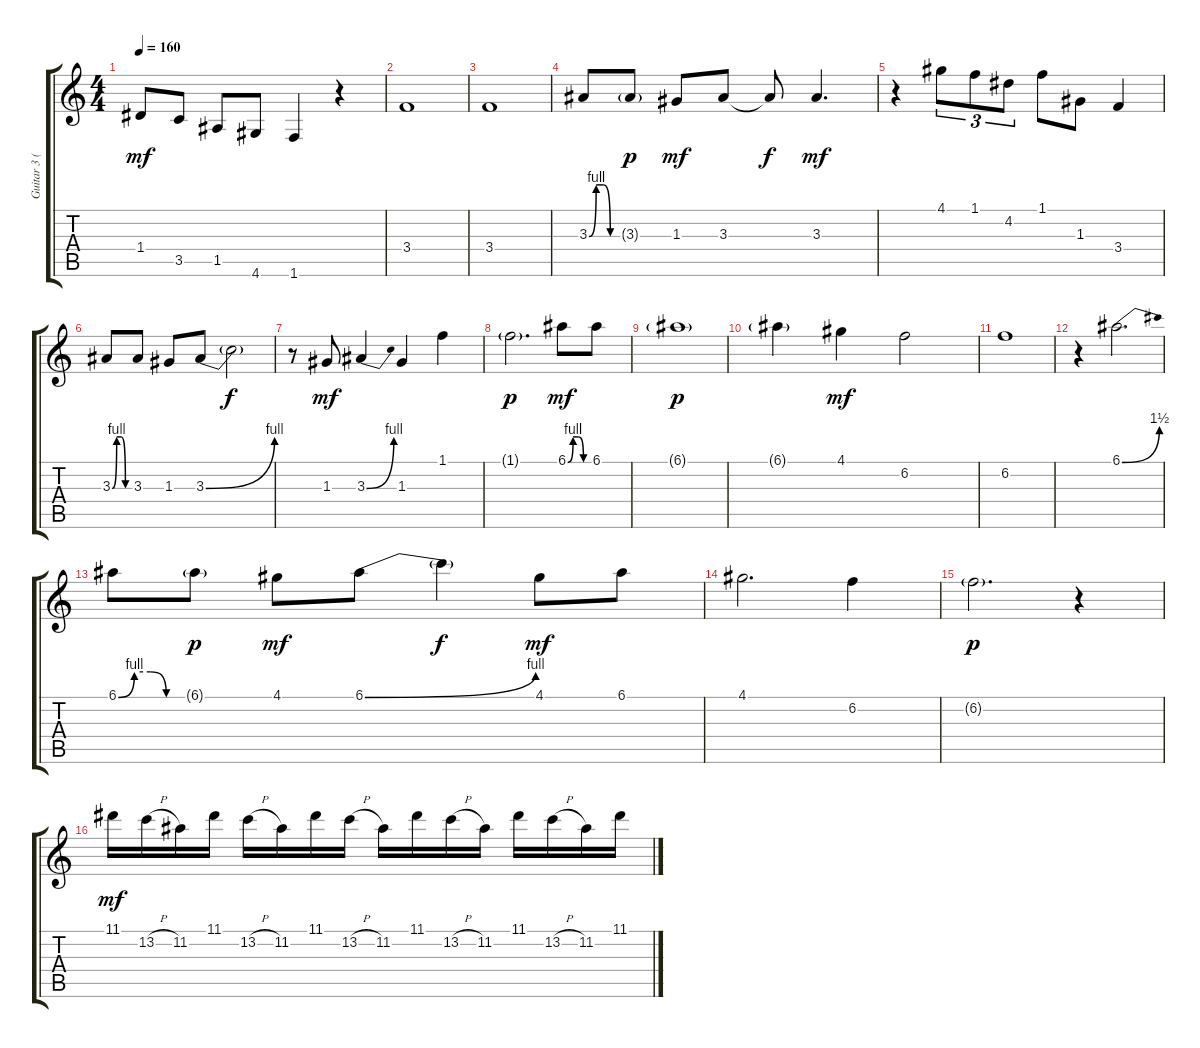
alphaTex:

\track ("Guitar 3 (Solo)" "Guitar 3 (") {instrument acousticguitarsteel}
\staff {score tabs}
\tuning (E4 B3 G3 D3 A2 E2) {hide}
\ts (4 4)
\tempo 160
\clef g2
\ks c
1.4.8{dy mf} 3.5.8 1.5.8 4.6.8 1.6.4 r.4 |
3.4.1{volume 10} |
3.4.1 |
3.3{be (custom 0 0 15 4 30 4 45 0 60 0)}.8{volume 9} 3.3{g}.8{dy p} 1.3.8{dy mf} 3.3.8 3.3{t}.8{dy f} 3.3.4{d dy mf} |
r.4 4.1.8{tu (3 2)} 1.1.8{tu (3 2)} 4.2.8{tu (3 2)} 1.1.8 1.3.8 3.4.4 |
3.3{be (custom 0 0 15 4 30 4 45 0 60 0)}.8{volume 8} 3.3.8 1.3.8 3.3{be (bend 0 0 60 4)}.8 3.3{t}.2{dy f} |
r.8 1.3.8{dy mf} 3.3{be (bend 0 0 60 4)}.4 1.3.4 1.1.4 |
1.1{g}.2{d dy p volume 7} 6.1{be (custom 0 0 15 4 30 4 45 0 60 0)}.8{dy mf} 6.1.8 |
6.1{g}.1{dy p} |
6.1{g}.4{volume 6} 4.1.4{dy mf} 6.2.2 |
6.2.1 |
r.4{volume 5} 6.1{be (bend 0 0 60 6)}.2{d} |
6.1{be (custom 0 0 15 4 30 4 45 0 60 0)}.8 6.1{g}.8{dy p} 4.1.8{dy mf} 6.1{be (bend 0 0 60 4)}.8 6.1{t}.4{dy f} 4.1.8{dy mf} 6.1.8 |
4.1.2{d volume 4} 6.2.4 |
6.2{g}.2{d dy p} r.4 |
11.1.16{dy mf} 13.2{h}.16{volume 3} 11.2.16 11.1.16 13.2{h}.16 11.2.16 11.1.16 13.2{h}.16 11.2.16 11.1.16 13.2{h}.16 11.2.16 11.1.16 13.2{h}.16 11.2.16 11.1.16
